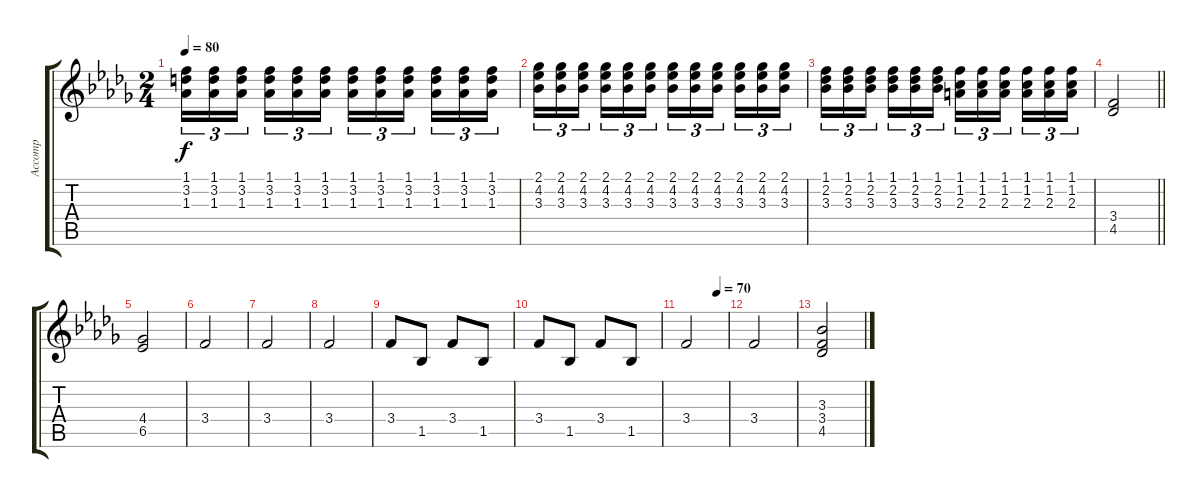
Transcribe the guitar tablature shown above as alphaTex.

\track ("Accomp" "Accomp") {instrument acousticguitarnylon}
\staff {score tabs}
\tuning (E4 B3 G3 D3 A2 E2) {hide}
\ts (2 4)
\tempo 80
\clef g2
\ks db
(1.1 3.2 1.3).16{tu (3 2) dy f} (1.1 3.2 1.3).16{tu (3 2)} (1.1 3.2 1.3).16{tu (3 2)} (1.1 3.2 1.3).16{tu (3 2)} (1.1 3.2 1.3).16{tu (3 2)} (1.1 3.2 1.3).16{tu (3 2)} (1.1 3.2 1.3).16{tu (3 2)} (1.1 3.2 1.3).16{tu (3 2)} (1.1 3.2 1.3).16{tu (3 2)} (1.1 3.2 1.3).16{tu (3 2)} (1.1 3.2 1.3).16{tu (3 2)} (1.1 3.2 1.3).16{tu (3 2)} |
(2.1 4.2 3.3).16{tu (3 2)} (2.1 4.2 3.3).16{tu (3 2)} (2.1 4.2 3.3).16{tu (3 2)} (2.1 4.2 3.3).16{tu (3 2)} (2.1 4.2 3.3).16{tu (3 2)} (2.1 4.2 3.3).16{tu (3 2)} (2.1 4.2 3.3).16{tu (3 2)} (2.1 4.2 3.3).16{tu (3 2)} (2.1 4.2 3.3).16{tu (3 2)} (2.1 4.2 3.3).16{tu (3 2)} (2.1 4.2 3.3).16{tu (3 2)} (2.1 4.2 3.3).16{tu (3 2)} |
(1.1 2.2 3.3).16{tu (3 2)} (1.1 2.2 3.3).16{tu (3 2)} (1.1 2.2 3.3).16{tu (3 2)} (1.1 2.2 3.3).16{tu (3 2)} (1.1 2.2 3.3).16{tu (3 2)} (1.1 2.2 3.3).16{tu (3 2)} (1.1 1.2 2.3).16{tu (3 2)} (1.1 1.2 2.3).16{tu (3 2)} (1.1 1.2 2.3).16{tu (3 2)} (1.1 1.2 2.3).16{tu (3 2)} (1.1 1.2 2.3).16{tu (3 2)} (1.1 1.2 2.3).16{tu (3 2)} |
\barLineRight lightlight
(3.4 4.5).2{volume 16} |
(4.4 6.5).2 |
3.4.2 |
3.4.2 |
3.4.2 |
3.4.8 1.5.8 3.4.8 1.5.8 |
3.4.8 1.5.8 3.4.8 1.5.8 |
\tempo (70 0.75)
3.4.2 |
3.4.2 |
(3.3 3.4 4.5).2
